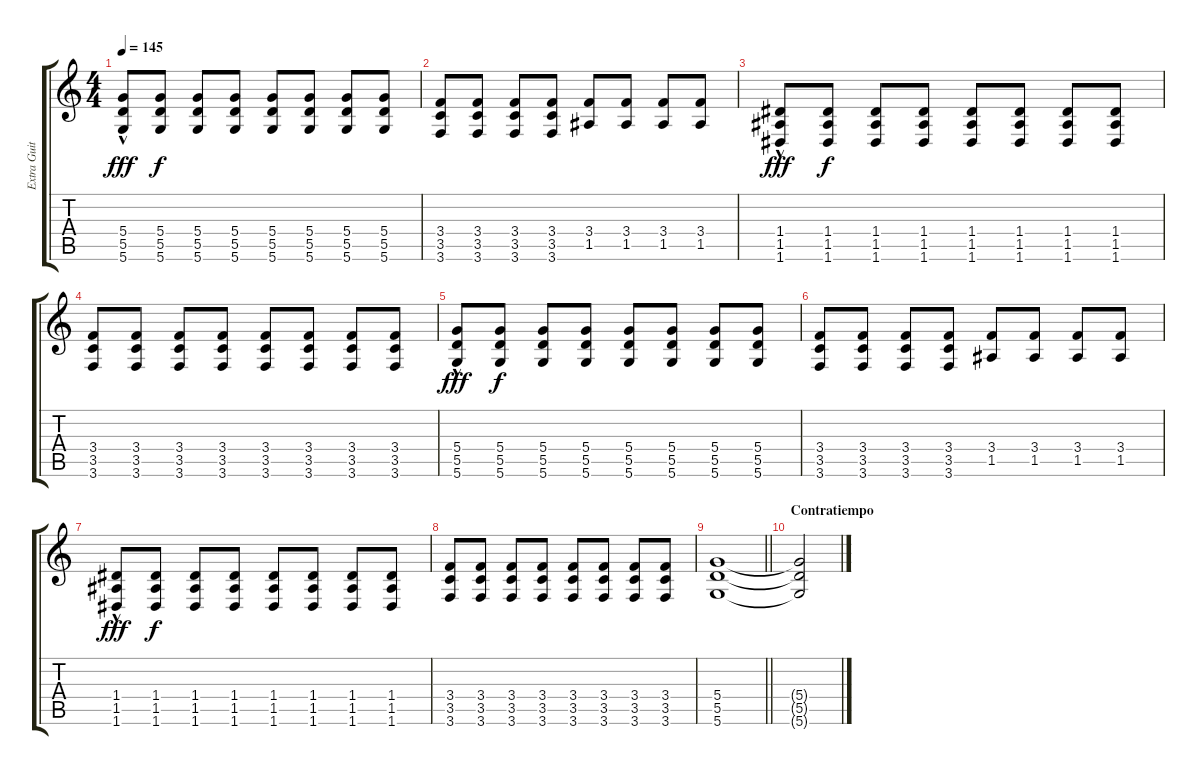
\track ("Extra Guitar" "Extra Guit") {instrument distortionguitar}
\staff {score tabs}
\tuning (E4 B3 G3 D3 A2 D2) {hide}
\ts (4 4)
\tempo 145
\clef g2
\ks c
(5.4{hac} 5.5{hac} 5.6{hac}).8{dy fff} (5.4 5.5 5.6).8{dy f} (5.4 5.5 5.6).8 (5.4 5.5 5.6).8 (5.4 5.5 5.6).8 (5.4 5.5 5.6).8 (5.4 5.5 5.6).8 (5.4 5.5 5.6).8 |
(3.4 3.5 3.6).8 (3.4 3.5 3.6).8 (3.4 3.5 3.6).8 (3.4 3.5 3.6).8 (3.4 1.5).8 (3.4 1.5).8 (3.4 1.5).8 (3.4 1.5).8 |
(1.4{hac} 1.5{hac} 1.6{hac}).8{dy fff} (1.4 1.5 1.6).8{dy f} (1.4 1.5 1.6).8 (1.4 1.5 1.6).8 (1.4 1.5 1.6).8 (1.4 1.5 1.6).8 (1.4 1.5 1.6).8 (1.4 1.5 1.6).8 |
(3.4 3.5 3.6).8 (3.4 3.5 3.6).8 (3.4 3.5 3.6).8 (3.4 3.5 3.6).8 (3.4 3.5 3.6).8 (3.4 3.5 3.6).8 (3.4 3.5 3.6).8 (3.4 3.5 3.6).8 |
(5.4{hac} 5.5{hac} 5.6{hac}).8{dy fff} (5.4 5.5 5.6).8{dy f} (5.4 5.5 5.6).8 (5.4 5.5 5.6).8 (5.4 5.5 5.6).8 (5.4 5.5 5.6).8 (5.4 5.5 5.6).8 (5.4 5.5 5.6).8 |
(3.4 3.5 3.6).8 (3.4 3.5 3.6).8 (3.4 3.5 3.6).8 (3.4 3.5 3.6).8 (3.4 1.5).8 (3.4 1.5).8 (3.4 1.5).8 (3.4 1.5).8 |
(1.4{hac} 1.5{hac} 1.6{hac}).8{dy fff} (1.4 1.5 1.6).8{dy f} (1.4 1.5 1.6).8 (1.4 1.5 1.6).8 (1.4 1.5 1.6).8 (1.4 1.5 1.6).8 (1.4 1.5 1.6).8 (1.4 1.5 1.6).8 |
(3.4 3.5 3.6).8 (3.4 3.5 3.6).8 (3.4 3.5 3.6).8 (3.4 3.5 3.6).8 (3.4 3.5 3.6).8 (3.4 3.5 3.6).8 (3.4 3.5 3.6).8 (3.4 3.5 3.6).8 |
\barLineRight lightlight
(5.4 5.5 5.6).1 |
\section ("" "Contratiempo")
(5.4{t} 5.5{t} 5.6{t}).2
